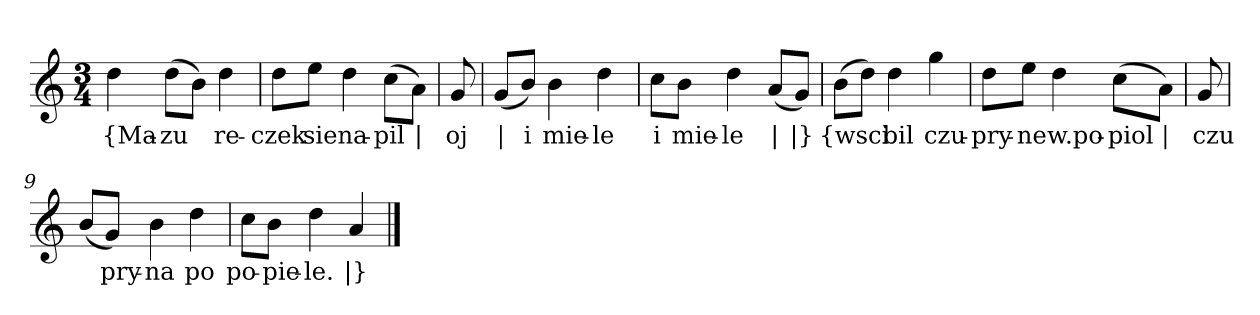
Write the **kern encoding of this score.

**kern	**text
*part1	*part1
*staff1	*staff1
*clefG2	*
*k[]	*
*M3/4	*
=	=
4dd	{Ma-
(8dd\L	-zu
8b\J)	--
4dd	-re-
=2	=2
8dd\L	-czek
8ee\J	sie
4dd	na-
(8cc\L	-pil
8a\J)	|
=3y	=3y
8g	oj
=4	=4
(8g/L	|
8b/J)	i
4b	mie-
4dd	-le
=5	=5
8cc\L	i
8b\J	mie-
4dd	-le
(8a/L	|
8g/J)	|}
=6y	=6y
(8b\L	{wsci
8dd\J)	--
4dd	-bil
4gg	czu-
=7	=7
8dd\L	-pry-
8ee\J	-ne
4dd	w.po-
(8cc\L	-piol
8a\J)	|
=8y	=8y
8g	czu
=9	=9
(8b/L	--
8g/J)	-pry-
4b	-na
4dd	po
=10	=10
8cc\L	po-
8b\J	-pie-
4dd	-le.
4a	|}
==	==
*-	*-
